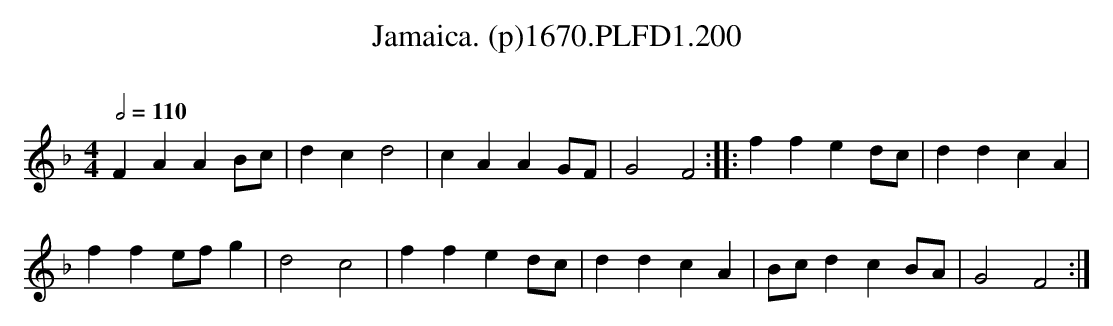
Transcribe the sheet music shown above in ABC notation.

X:1
T:Jamaica. (p)1670.PLFD1.200
M:4/4
L:1/4
Q:1/2=110
O:
K:F
F A A B/c/| d c d2| c A A G/F/ |G2 F2:||: f f e d/c/| d d c A|
f f e/f/ g| d2 c2| f f e d/c/| d d c A| B/c/ d c B/A/2|G2 F2:|
